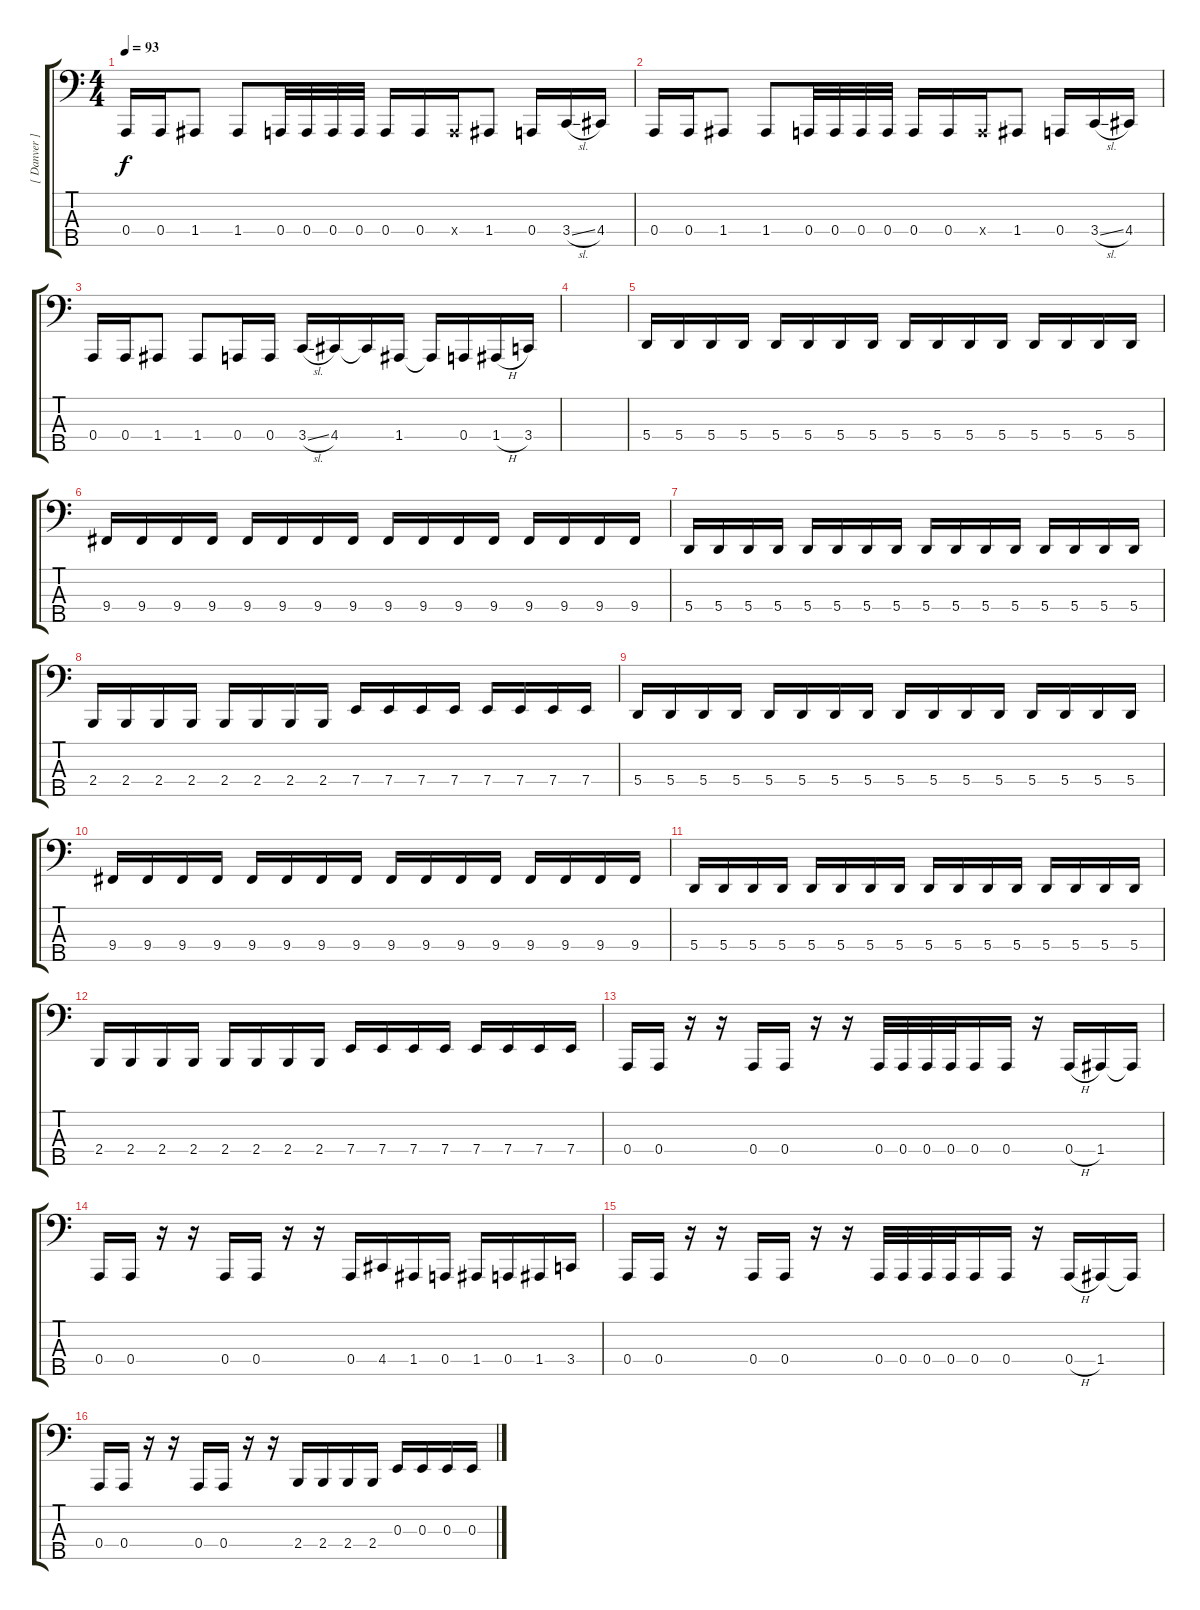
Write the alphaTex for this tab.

\track ("[ Danver ]" "[ Danver ]") {instrument electricbasspick}
\staff {score tabs}
\tuning (D2 A1 E1 A0 E0) {hide}
\ts (4 4)
\tempo 93
\clef f4
\ks c
0.4.16{dy f} 0.4.16 1.4.8 1.4.8 0.4.32 0.4.32 0.4.32 0.4.32 0.4.16 0.4.16 0.4{x}.16 1.4.8 0.4.16 3.4{sl}.16 4.4.16 |
0.4.16 0.4.16 1.4.8 1.4.8 0.4.32 0.4.32 0.4.32 0.4.32 0.4.16 0.4.16 0.4{x}.16 1.4.8 0.4.16 3.4{sl}.16 4.4.16 |
0.4.16 0.4.16 1.4.8 1.4.8 0.4.16 0.4.16 3.4{sl}.16 4.4.16 4.4{t}.16 1.4.16 1.4{t}.16 0.4.16 1.4{h}.16 3.4.16 |
|
5.4.16 5.4.16 5.4.16 5.4.16 5.4.16 5.4.16 5.4.16 5.4.16 5.4.16 5.4.16 5.4.16 5.4.16 5.4.16 5.4.16 5.4.16 5.4.16 |
9.4.16 9.4.16 9.4.16 9.4.16 9.4.16 9.4.16 9.4.16 9.4.16 9.4.16 9.4.16 9.4.16 9.4.16 9.4.16 9.4.16 9.4.16 9.4.16 |
5.4.16 5.4.16 5.4.16 5.4.16 5.4.16 5.4.16 5.4.16 5.4.16 5.4.16 5.4.16 5.4.16 5.4.16 5.4.16 5.4.16 5.4.16 5.4.16 |
2.4.16 2.4.16 2.4.16 2.4.16 2.4.16 2.4.16 2.4.16 2.4.16 7.4.16 7.4.16 7.4.16 7.4.16 7.4.16 7.4.16 7.4.16 7.4.16 |
5.4.16 5.4.16 5.4.16 5.4.16 5.4.16 5.4.16 5.4.16 5.4.16 5.4.16 5.4.16 5.4.16 5.4.16 5.4.16 5.4.16 5.4.16 5.4.16 |
9.4.16 9.4.16 9.4.16 9.4.16 9.4.16 9.4.16 9.4.16 9.4.16 9.4.16 9.4.16 9.4.16 9.4.16 9.4.16 9.4.16 9.4.16 9.4.16 |
5.4.16 5.4.16 5.4.16 5.4.16 5.4.16 5.4.16 5.4.16 5.4.16 5.4.16 5.4.16 5.4.16 5.4.16 5.4.16 5.4.16 5.4.16 5.4.16 |
2.4.16 2.4.16 2.4.16 2.4.16 2.4.16 2.4.16 2.4.16 2.4.16 7.4.16 7.4.16 7.4.16 7.4.16 7.4.16 7.4.16 7.4.16 7.4.16 |
0.4.16 0.4.16 r.16 r.16 0.4.16 0.4.16 r.16 r.16 0.4.32 0.4.32 0.4.32 0.4.32 0.4.16 0.4.16 r.16 0.4{h}.16 1.4.16 1.4{t}.16 |
0.4.16 0.4.16 r.16 r.16 0.4.16 0.4.16 r.16 r.16 0.4.16 4.4.16 1.4.16 0.4.16 1.4.16 0.4.16 1.4.16 3.4.16 |
0.4.16 0.4.16 r.16 r.16 0.4.16 0.4.16 r.16 r.16 0.4.32 0.4.32 0.4.32 0.4.32 0.4.16 0.4.16 r.16 0.4{h}.16 1.4.16 1.4{t}.16 |
0.4.16 0.4.16 r.16 r.16 0.4.16 0.4.16 r.16 r.16 2.4.16 2.4.16 2.4.16 2.4.16 0.3.16 0.3.16 0.3.16 0.3.16
